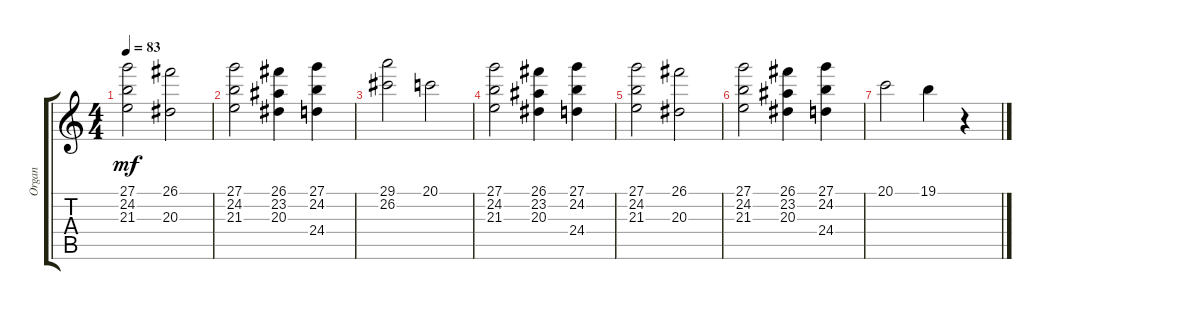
\track ("Organ" "Organ") {instrument rockorgan}
\staff {score tabs}
\tuning (E4 B3 G3 D3 A2 E2) {hide}
\ts (4 4)
\tempo 83
\clef g2
\ks c
(27.1 24.2 21.3).2{dy mf} (26.1 20.3).2 |
(27.1 24.2 21.3).2 (26.1 23.2 20.3).4 (27.1 24.2 24.4).4 |
(29.1 26.2).2 20.1.2 |
(27.1 24.2 21.3).2 (26.1 23.2 20.3).4 (27.1 24.2 24.4).4 |
(27.1 24.2 21.3).2 (26.1 20.3).2 |
(27.1 24.2 21.3).2 (26.1 23.2 20.3).4 (27.1 24.2 24.4).4 |
20.1.2 19.1.4 r.4
